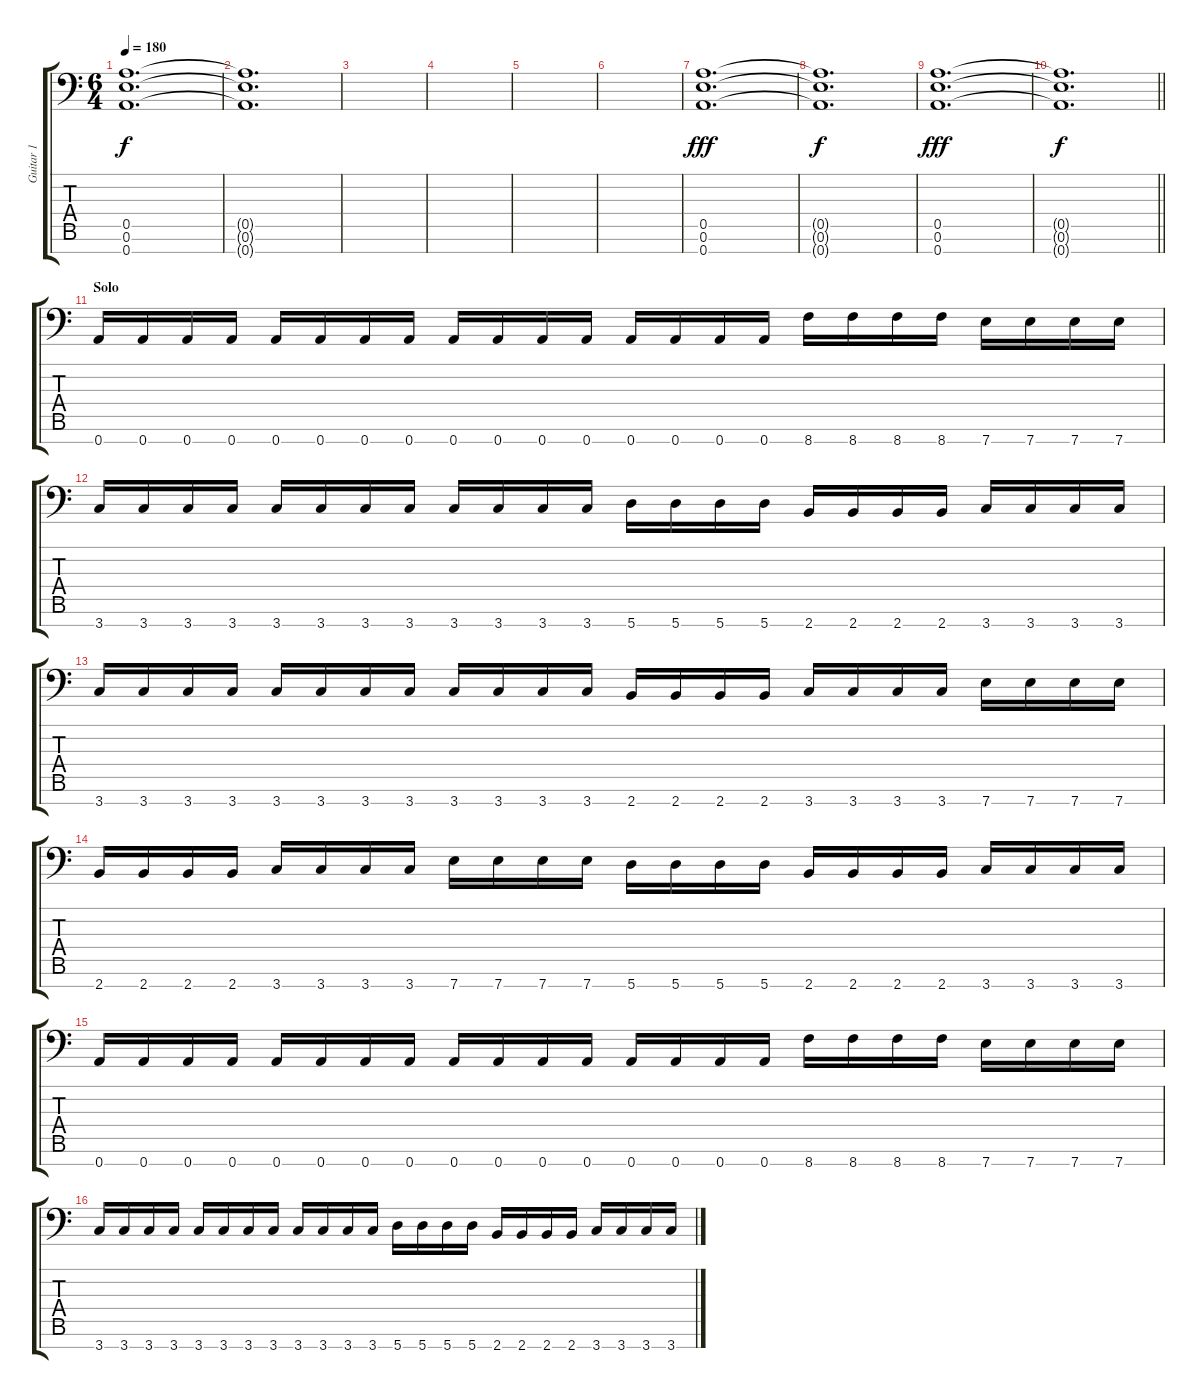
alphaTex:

\track ("Guitar 1" "Guitar 1") {instrument overdrivenguitar}
\staff {score tabs}
\tuning (E4 B3 G3 D3 A2 E2 A1) {hide}
\ts (6 4)
\tempo 180
\clef f4
\ks c
(0.5{t} 0.6{t} 0.7{t}).1{d dy f} |
(0.5{t} 0.6{t} 0.7{t}).1{d} |
|
|
|
|
(0.5 0.6 0.7).1{d dy fff volume 7} |
(0.5{t} 0.6{t} 0.7{t}).1{d dy f} |
(0.5 0.6 0.7).1{d dy fff volume 14} |
\barLineRight lightlight
(0.5{t} 0.6{t} 0.7{t}).1{d dy f} |
\section ("" "Solo")
0.7.16 0.7.16 0.7.16 0.7.16 0.7.16 0.7.16 0.7.16 0.7.16 0.7.16 0.7.16 0.7.16 0.7.16 0.7.16 0.7.16 0.7.16 0.7.16 8.7.16 8.7.16 8.7.16 8.7.16 7.7.16 7.7.16 7.7.16 7.7.16 |
3.7.16 3.7.16 3.7.16 3.7.16 3.7.16 3.7.16 3.7.16 3.7.16 3.7.16 3.7.16 3.7.16 3.7.16 5.7.16 5.7.16 5.7.16 5.7.16 2.7.16 2.7.16 2.7.16 2.7.16 3.7.16 3.7.16 3.7.16 3.7.16 |
3.7.16 3.7.16 3.7.16 3.7.16 3.7.16 3.7.16 3.7.16 3.7.16 3.7.16 3.7.16 3.7.16 3.7.16 2.7.16 2.7.16 2.7.16 2.7.16 3.7.16 3.7.16 3.7.16 3.7.16 7.7.16 7.7.16 7.7.16 7.7.16 |
2.7.16 2.7.16 2.7.16 2.7.16 3.7.16 3.7.16 3.7.16 3.7.16 7.7.16 7.7.16 7.7.16 7.7.16 5.7.16 5.7.16 5.7.16 5.7.16 2.7.16 2.7.16 2.7.16 2.7.16 3.7.16 3.7.16 3.7.16 3.7.16 |
0.7.16 0.7.16 0.7.16 0.7.16 0.7.16 0.7.16 0.7.16 0.7.16 0.7.16 0.7.16 0.7.16 0.7.16 0.7.16 0.7.16 0.7.16 0.7.16 8.7.16 8.7.16 8.7.16 8.7.16 7.7.16 7.7.16 7.7.16 7.7.16 |
3.7.16 3.7.16 3.7.16 3.7.16 3.7.16 3.7.16 3.7.16 3.7.16 3.7.16 3.7.16 3.7.16 3.7.16 5.7.16 5.7.16 5.7.16 5.7.16 2.7.16 2.7.16 2.7.16 2.7.16 3.7.16 3.7.16 3.7.16 3.7.16
